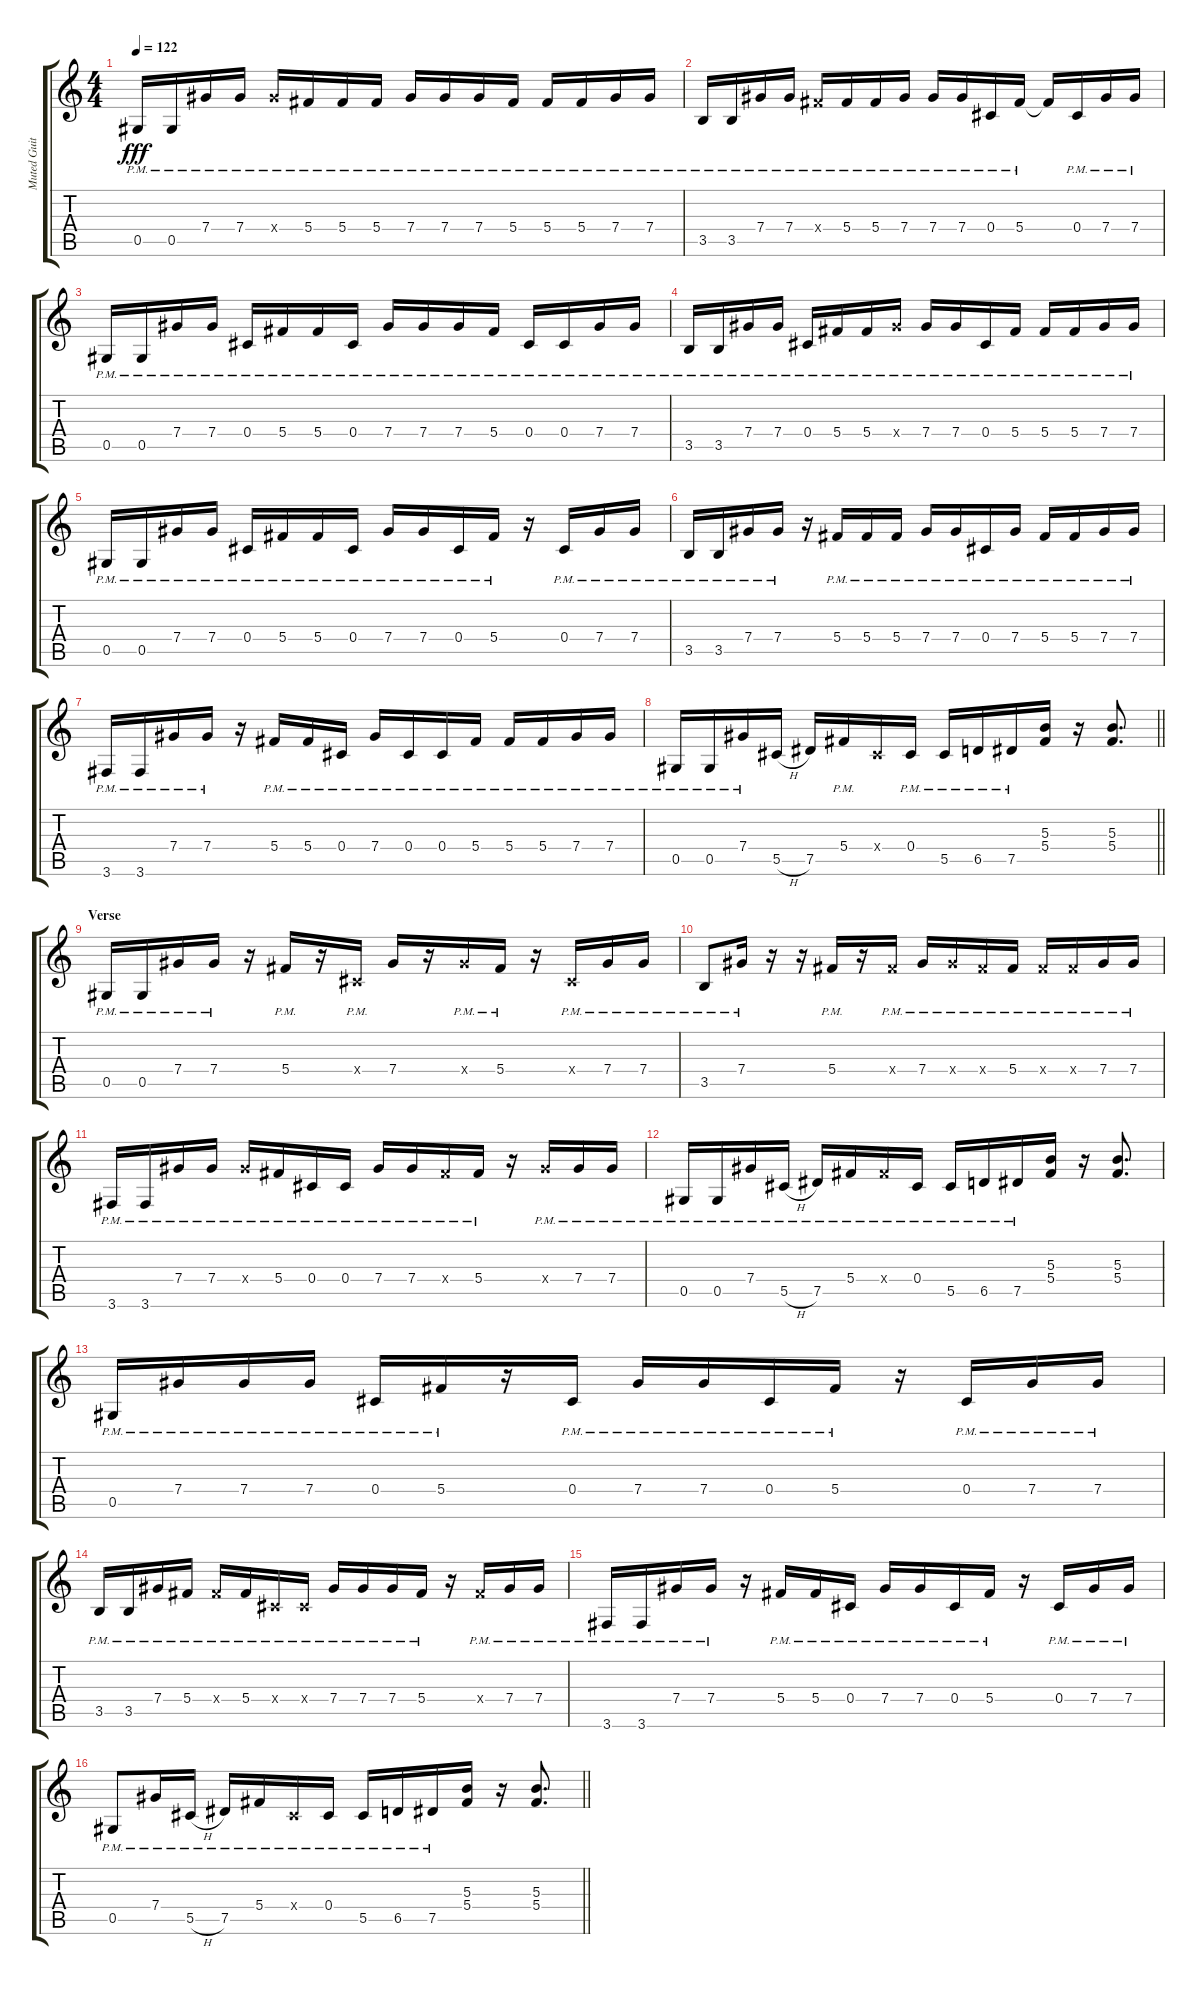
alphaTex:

\track ("Muted Guitar" "Muted Guit") {instrument electricguitarmuted}
\staff {score tabs}
\tuning (Eb4 Bb3 Gb3 Db3 Ab2 Eb2) {hide}
\ts (4 4)
\tempo 122
\clef g2
\ks c
0.5{pm}.16{dy fff} 0.5{pm}.16 7.4{pm}.16 7.4{pm}.16 7.4{pm x}.16 5.4{pm}.16 5.4{pm}.16 5.4{pm}.16 7.4{pm}.16 7.4{pm}.16 7.4{pm}.16 5.4{pm}.16 5.4{pm}.16 5.4{pm}.16 7.4{pm}.16 7.4{pm}.16 |
3.5{pm}.16 3.5{pm}.16 7.4{pm}.16 7.4{pm}.16 5.4{pm x}.16 5.4{pm}.16 5.4{pm}.16 7.4{pm}.16 7.4{pm}.16 7.4{pm}.16 0.4{pm}.16 5.4{pm}.16 5.4{t}.16 0.4{pm}.16 7.4{pm}.16 7.4{pm}.16 |
0.5{pm}.16 0.5{pm}.16 7.4{pm}.16 7.4{pm}.16 0.4{pm}.16 5.4{pm}.16 5.4{pm}.16 0.4{pm}.16 7.4{pm}.16 7.4{pm}.16 7.4{pm}.16 5.4{pm}.16 0.4{pm}.16 0.4{pm}.16 7.4{pm}.16 7.4{pm}.16 |
3.5{pm}.16 3.5{pm}.16 7.4{pm}.16 7.4{pm}.16 0.4{pm}.16 5.4{pm}.16 5.4{pm}.16 7.4{pm x}.16 7.4{pm}.16 7.4{pm}.16 0.4{pm}.16 5.4{pm}.16 5.4{pm}.16 5.4{pm}.16 7.4{pm}.16 7.4{pm}.16 |
0.5{pm}.16 0.5{pm}.16 7.4{pm}.16 7.4{pm}.16 0.4{pm}.16 5.4{pm}.16 5.4{pm}.16 0.4{pm}.16 7.4{pm}.16 7.4{pm}.16 0.4{pm}.16 5.4{pm}.16 r.16 0.4{pm}.16 7.4{pm}.16 7.4{pm}.16 |
3.5{pm}.16 3.5{pm}.16 7.4{pm}.16 7.4{pm}.16 r.16 5.4{pm}.16 5.4{pm}.16 5.4{pm}.16 7.4{pm}.16 7.4{pm}.16 0.4{pm}.16 7.4{pm}.16 5.4{pm}.16 5.4{pm}.16 7.4{pm}.16 7.4{pm}.16 |
3.6{pm}.16 3.6{pm}.16 7.4{pm}.16 7.4{pm}.16 r.16 5.4{pm}.16 5.4{pm}.16 0.4{pm}.16 7.4{pm}.16 0.4{pm}.16 0.4{pm}.16 5.4{pm}.16 5.4{pm}.16 5.4{pm}.16 7.4{pm}.16 7.4{pm}.16 |
\barLineRight lightlight
0.5{pm}.16 0.5{pm}.16 7.4{pm}.16 5.5{h}.16 7.5.16 5.4{pm}.16 0.4{x}.16 0.4{pm}.16 5.5{pm}.16 6.5{pm}.16 7.5{pm}.16 (5.3 5.4).16 r.16 (5.3 5.4).8{d} |
\section ("" "Verse")
0.5{pm}.16 0.5{pm}.16 7.4{pm}.16 7.4{pm}.16 r.16 5.4{pm}.16 r.16 0.4{pm x}.16 7.4.16 r.16 7.4{pm x}.16 5.4{pm}.16 r.16 0.4{pm x}.16 7.4{pm}.16 7.4{pm}.16 |
3.5{pm}.8 7.4{pm}.16 r.16 r.16 5.4{pm}.16 r.16 5.4{pm x}.16 7.4{pm}.16 7.4{pm x}.16 5.4{pm x}.16 5.4{pm}.16 5.4{pm x}.16 5.4{pm x}.16 7.4{pm}.16 7.4{pm}.16 |
3.6{pm}.16 3.6{pm}.16 7.4{pm}.16 7.4{pm}.16 7.4{pm x}.16 5.4{pm}.16 0.4{pm}.16 0.4{pm}.16 7.4{pm}.16 7.4{pm}.16 5.4{pm x}.16 5.4{pm}.16 r.16 7.4{pm x}.16 7.4{pm}.16 7.4{pm}.16 |
0.5{pm}.16 0.5{pm}.16 7.4{pm}.16 5.5{h pm}.16 7.5{pm}.16 5.4{pm}.16 5.4{pm x}.16 0.4{pm}.16 5.5{pm}.16 6.5{pm}.16 7.5{pm}.16 (5.3 5.4).16 r.16 (5.3 5.4).8{d} |
0.5{pm}.16 7.4{pm}.16 7.4{pm}.16 7.4{pm}.16 0.4{pm}.16 5.4{pm}.16 r.16 0.4{pm}.16 7.4{pm}.16 7.4{pm}.16 0.4{pm}.16 5.4{pm}.16 r.16 0.4{pm}.16 7.4{pm}.16 7.4{pm}.16 |
3.5{pm}.16 3.5{pm}.16 7.4{pm}.16 5.4{pm}.16 5.4{pm x}.16 5.4{pm}.16 0.4{pm x}.16 0.4{pm x}.16 7.4{pm}.16 7.4{pm}.16 7.4{pm}.16 5.4{pm}.16 r.16 5.4{pm x}.16 7.4{pm}.16 7.4{pm}.16 |
3.6{pm}.16 3.6{pm}.16 7.4{pm}.16 7.4{pm}.16 r.16 5.4{pm}.16 5.4{pm}.16 0.4{pm}.16 7.4{pm}.16 7.4{pm}.16 0.4{pm}.16 5.4{pm}.16 r.16 0.4{pm}.16 7.4{pm}.16 7.4{pm}.16 |
\barLineRight lightlight
0.5{pm}.8 7.4{pm}.16 5.5{h pm}.16 7.5{pm}.16 5.4{pm}.16 0.4{pm x}.16 0.4{pm}.16 5.5{pm}.16 6.5{pm}.16 7.5{pm}.16 (5.3 5.4).16 r.16 (5.3 5.4).8{d}
